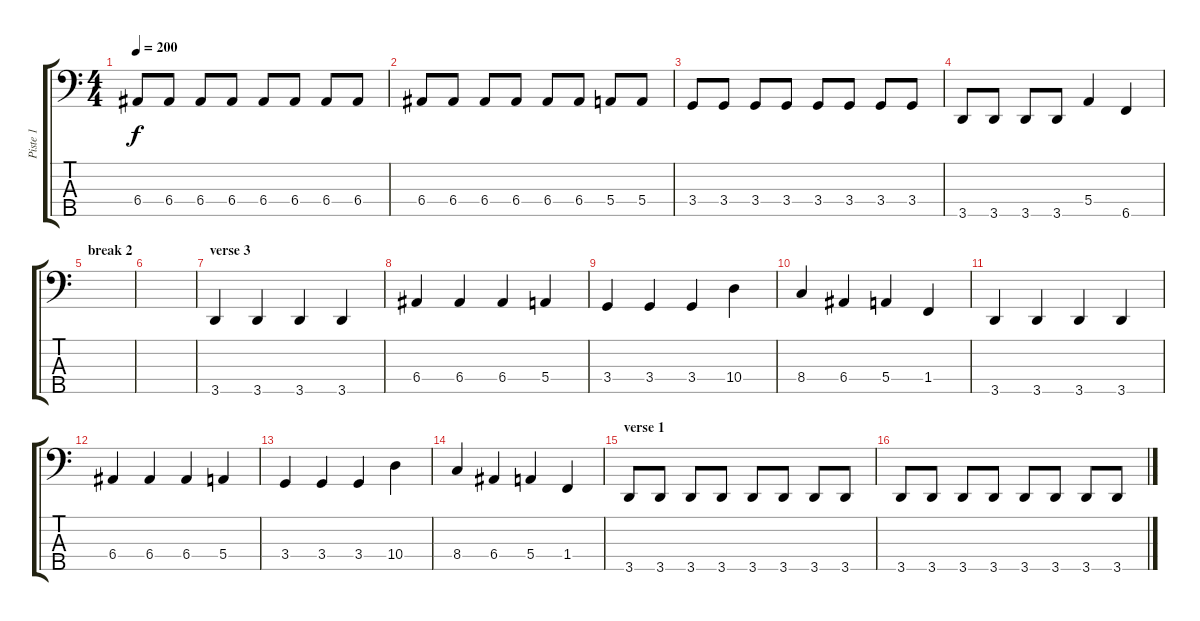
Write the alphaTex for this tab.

\track ("Piste 1" "Piste 1") {instrument electricbasspick}
\staff {score tabs}
\tuning (G2 D2 A1 E1 B0) {hide}
\ts (4 4)
\tempo 200
\clef f4
\ks c
6.4.8{dy f} 6.4.8 6.4.8 6.4.8 6.4.8 6.4.8 6.4.8 6.4.8 |
6.4.8 6.4.8 6.4.8 6.4.8 6.4.8 6.4.8 5.4.8 5.4.8 |
3.4.8 3.4.8 3.4.8 3.4.8 3.4.8 3.4.8 3.4.8 3.4.8 |
3.5.8 3.5.8 3.5.8 3.5.8 5.4.4 6.5.4 |
\section ("" "break 2")
|
|
\section ("" "verse 3")
3.5.4 3.5.4 3.5.4 3.5.4 |
6.4.4 6.4.4 6.4.4 5.4.4 |
3.4.4 3.4.4 3.4.4 10.4.4 |
8.4.4 6.4.4 5.4.4 1.4.4 |
3.5.4 3.5.4 3.5.4 3.5.4 |
6.4.4 6.4.4 6.4.4 5.4.4 |
3.4.4 3.4.4 3.4.4 10.4.4 |
8.4.4 6.4.4 5.4.4 1.4.4 |
\section ("" "verse 1")
3.5.8 3.5.8 3.5.8 3.5.8 3.5.8 3.5.8 3.5.8 3.5.8 |
3.5.8 3.5.8 3.5.8 3.5.8 3.5.8 3.5.8 3.5.8 3.5.8
